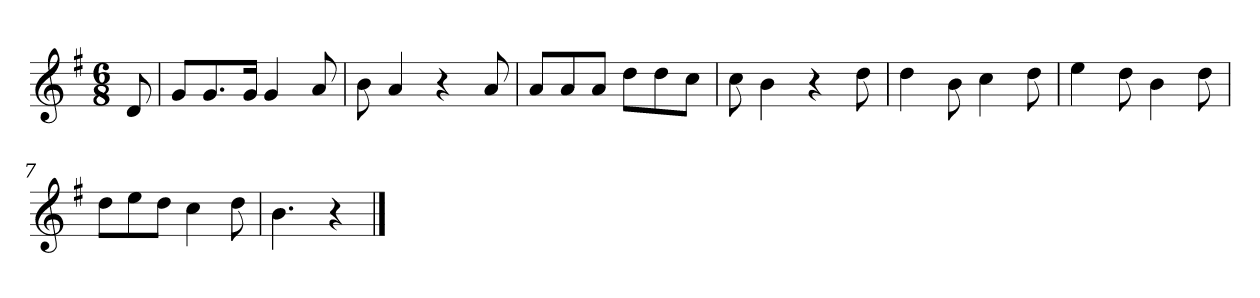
**kern
*part1
*staff1
*k[f#]
*M6/8
*MM120
=
8d
=1
8gL
8.g
16gJk
4g
8a
=2
8b
4a
4r
8a
=3
8aL
8a
8aJ
8ddL
8dd
8ccJ
=4
8cc
4b
4r
8dd
=5
4dd
8b
4cc
8dd
=6
4ee
8dd
4b
8dd
=7
8ddL
8ee
8ddJ
4cc
8dd
=8
4.b
4r
==
*-
